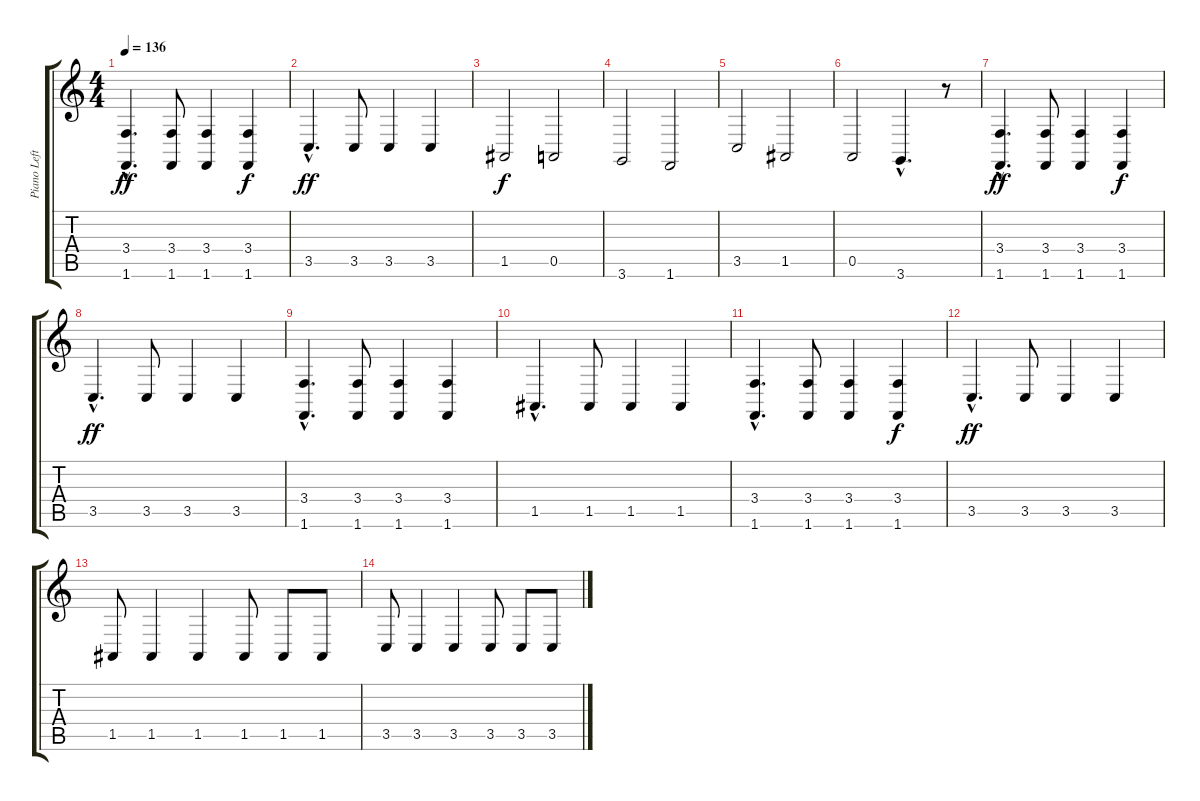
\track ("Piano Left Hand" "Piano Left") {instrument acousticgrandpiano}
\staff {score tabs}
\tuning (E4 B3 G3 D3 A2 E2) {hide}
\ts (4 4)
\tempo 136
\clef g2
\ks c
(3.4{hac} 1.6{hac}).4{d dy ff} (3.4 1.6).8 (3.4 1.6).4 (3.4 1.6).4{dy f} |
3.5{hac}.4{d dy ff} 3.5.8 3.5.4 3.5.4 |
1.5.2{dy f} 0.5.2 |
3.6.2 1.6.2 |
3.5.2 1.5.2 |
0.5.2 3.6{hac}.4{d} r.8 |
(3.4{hac} 1.6{hac}).4{d dy ff} (3.4 1.6).8 (3.4 1.6).4 (3.4 1.6).4{dy f} |
3.5{hac}.4{d dy ff} 3.5.8 3.5.4 3.5.4 |
(3.4{hac} 1.6{hac}).4{d} (3.4 1.6).8 (3.4 1.6).4 (3.4 1.6).4 |
1.5{hac}.4{d} 1.5.8 1.5.4 1.5.4 |
(3.4{hac} 1.6{hac}).4{d} (3.4 1.6).8 (3.4 1.6).4 (3.4 1.6).4{dy f} |
3.5{hac}.4{d dy ff} 3.5.8 3.5.4 3.5.4 |
1.5.8{volume 0} 1.5.4 1.5.4 1.5.8 1.5.8 1.5.8 |
3.5.8 3.5.4 3.5.4 3.5.8 3.5.8 3.5.8
